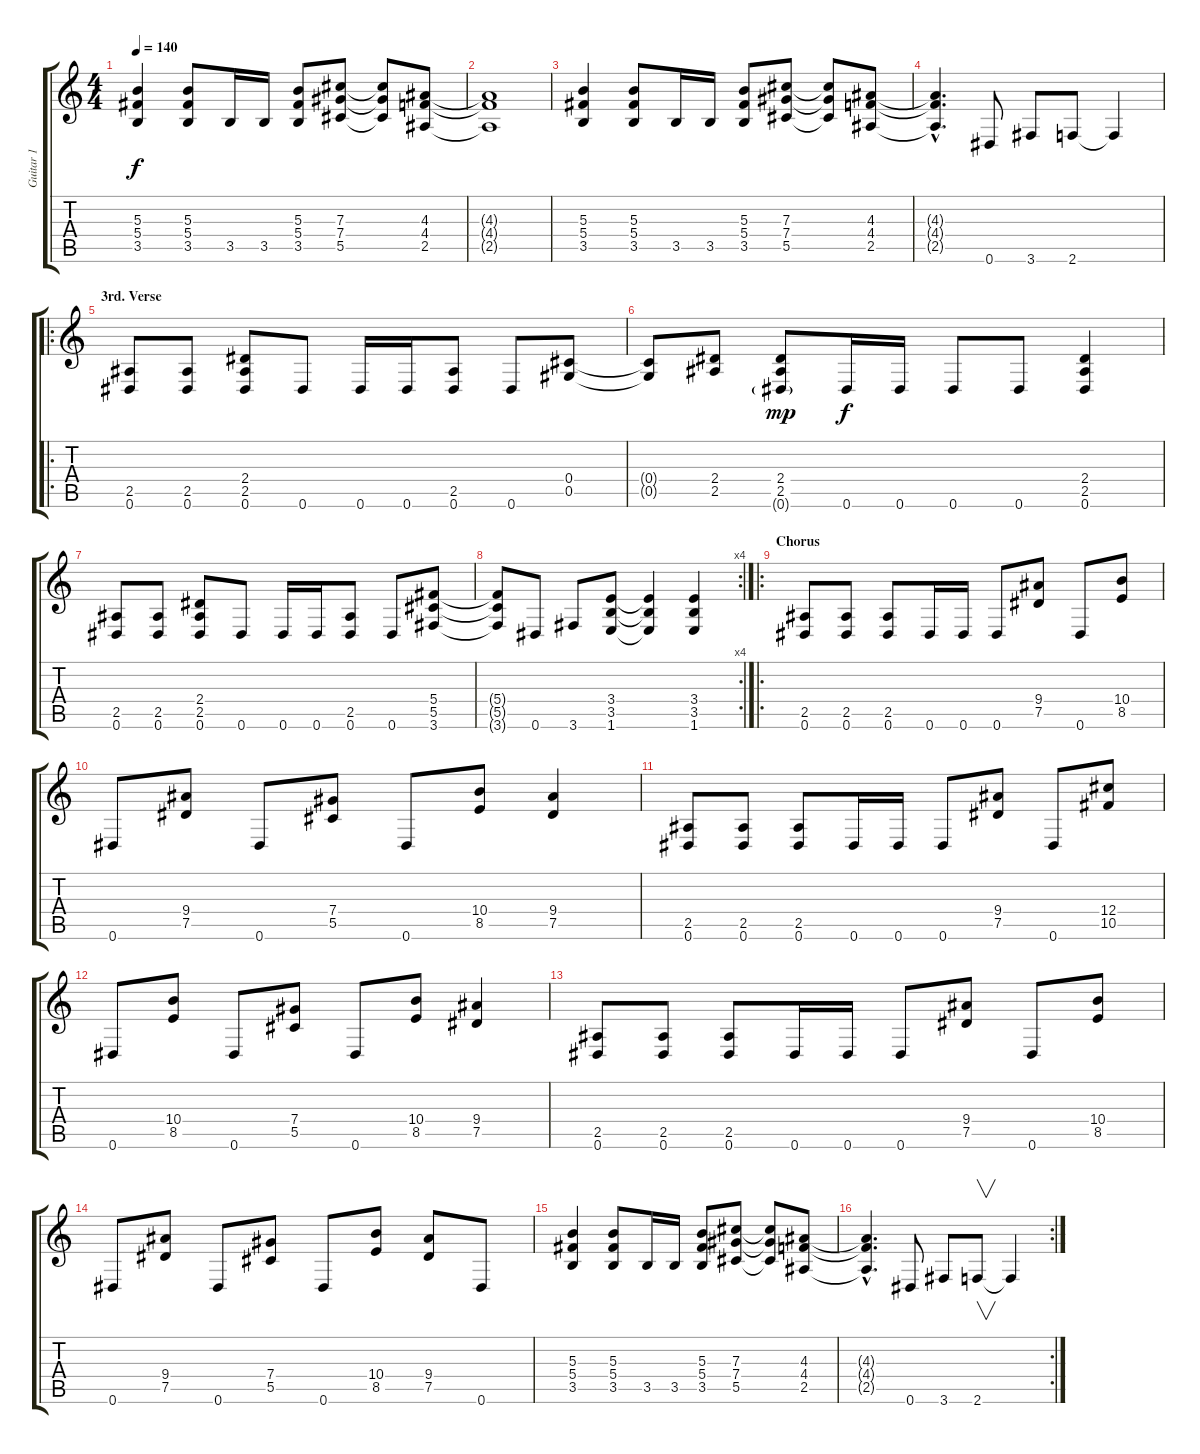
\track ("Guitar 1" "Guitar 1") {instrument distortionguitar}
\staff {score tabs}
\tuning (Eb4 Bb3 Gb3 Db3 Ab2 Eb2) {hide}
\ts (4 4)
\tempo 140
\clef g2
\ks c
(5.3 5.4 3.5).4{dy f} (5.3 5.4 3.5).8 3.5.16 3.5.16 (5.3 5.4 3.5).8 (7.3 7.4 5.5).8 (7.3{t} 7.4{t} 5.5{t}).8 (4.3 4.4 2.5).8 |
(4.3{t} 4.4{t} 2.5{t}).1 |
(5.3 5.4 3.5).4 (5.3 5.4 3.5).8 3.5.16 3.5.16 (5.3 5.4 3.5).8 (7.3 7.4 5.5).8 (7.3{t} 7.4{t} 5.5{t}).8 (4.3 4.4 2.5).8 |
(4.3{hac t} 4.4{hac t} 2.5{hac t}).4{d} 0.6.8 3.6.8 2.6.8 2.6{t}.4 |
\ro
\section ("" "3rd. Verse")
(2.5 0.6).8 (2.5 0.6).8 (2.4 2.5 0.6).8 0.6.8 0.6.16 0.6.16 (2.5 0.6).8 0.6.8 (0.4 0.5).8 |
(0.4{t} 0.5{t}).8 (2.4 2.5).8 (2.4 2.5 0.6{g}).8{dy mp} 0.6.16{dy f} 0.6.16 0.6.8 0.6.8 (2.4 2.5 0.6).4 |
(2.5 0.6).8 (2.5 0.6).8 (2.4 2.5 0.6).8 0.6.8 0.6.16 0.6.16 (2.5 0.6).8 0.6.8 (5.4 5.5 3.6).8 |
\rc 4
(5.4{t} 5.5{t} 3.6{t}).8 0.6.8 3.6.8 (3.4 3.5 1.6).8 (3.4{t} 3.5{t} 1.6{t}).4 (3.4 3.5 1.6).4 |
\ro
\section ("" "Chorus")
(2.5 0.6).8 (2.5 0.6).8 (2.5 0.6).8 0.6.16 0.6.16 0.6.8 (9.4 7.5).8 0.6.8 (10.4 8.5).8 |
0.6.8 (9.4 7.5).8 0.6.8 (7.4 5.5).8 0.6.8 (10.4 8.5).8 (9.4 7.5).4 |
(2.5 0.6).8 (2.5 0.6).8 (2.5 0.6).8 0.6.16 0.6.16 0.6.8 (9.4 7.5).8 0.6.8 (12.4 10.5).8 |
0.6.8 (10.4 8.5).8 0.6.8 (7.4 5.5).8 0.6.8 (10.4 8.5).8 (9.4 7.5).4 |
(2.5 0.6).8 (2.5 0.6).8 (2.5 0.6).8 0.6.16 0.6.16 0.6.8 (9.4 7.5).8 0.6.8 (10.4 8.5).8 |
0.6.8 (9.4 7.5).8 0.6.8 (7.4 5.5).8 0.6.8 (10.4 8.5).8 (9.4 7.5).8 0.6.8 |
(5.3 5.4 3.5).4 (5.3 5.4 3.5).8 3.5.16 3.5.16 (5.3 5.4 3.5).8 (7.3 7.4 5.5).8 (7.3{t} 7.4{t} 5.5{t}).8 (4.3 4.4 2.5).8 |
\rc 2
(4.3{hac t} 4.4{hac t} 2.5{hac t}).4{d} 0.6.8 3.6.8 2.6.8{v} 2.6{t}.4
